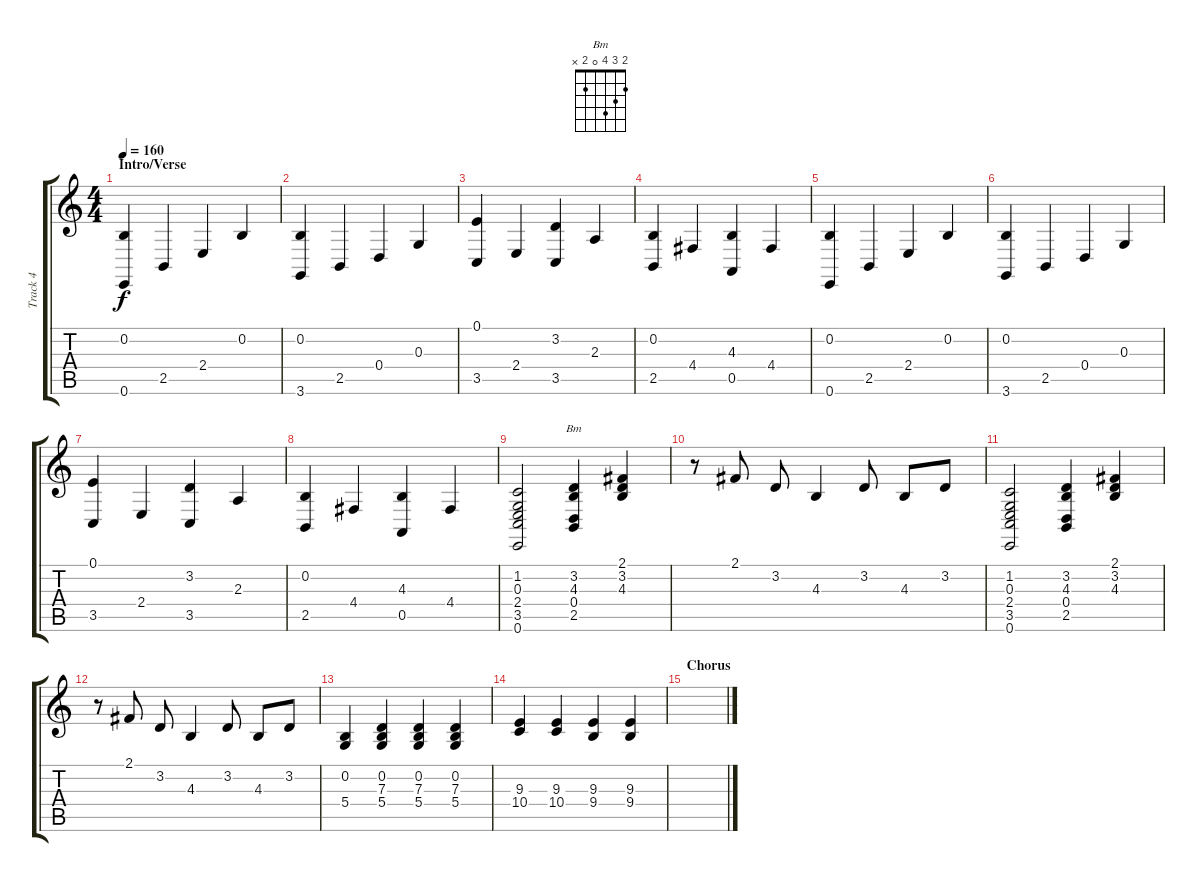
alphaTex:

\track ("Track 4" "Track 4") {instrument acousticgrandpiano}
\staff {score tabs}
\tuning (E4 B3 G3 D3 A2 E2) {hide}
\chord ("Bm" 2 3 4 0 2 x)
\ts (4 4)
\section ("" "Intro/Verse")
\tempo 160
\clef g2
\ks c
(0.2 0.6).4{dy f instrument acousticgrandpiano} 2.5.4 2.4.4 0.2.4 |
(0.2 3.6).4 2.5.4 0.4.4 0.3.4 |
(0.1 3.5).4 2.4.4 (3.2 3.5).4 2.3.4 |
(0.2 2.5).4 4.4.4 (4.3 0.5).4 4.4.4 |
(0.2 0.6).4 2.5.4 2.4.4 0.2.4 |
(0.2 3.6).4 2.5.4 0.4.4 0.3.4 |
(0.1 3.5).4 2.4.4 (3.2 3.5).4 2.3.4 |
(0.2 2.5).4 4.4.4 (4.3 0.5).4 4.4.4 |
(1.2 0.3 2.4 3.5 0.6).2 (3.2 4.3 0.4 2.5).4{ch "Bm"} (2.1 3.2 4.3).4 |
r.8 2.1.8 3.2.8 4.3.4 3.2.8 4.3.8 3.2.8 |
(1.2 0.3 2.4 3.5 0.6).2 (3.2 4.3 0.4 2.5).4 (2.1 3.2 4.3).4 |
r.8 2.1.8 3.2.8 4.3.4 3.2.8 4.3.8 3.2.8 |
(0.2 5.4).4 (0.2 7.3 5.4).4 (0.2 7.3 5.4).4 (0.2 7.3 5.4).4 |
(9.3 10.4).4 (9.3 10.4).4 (9.3 9.4).4 (9.3 9.4).4 |
\section ("" "Chorus")
